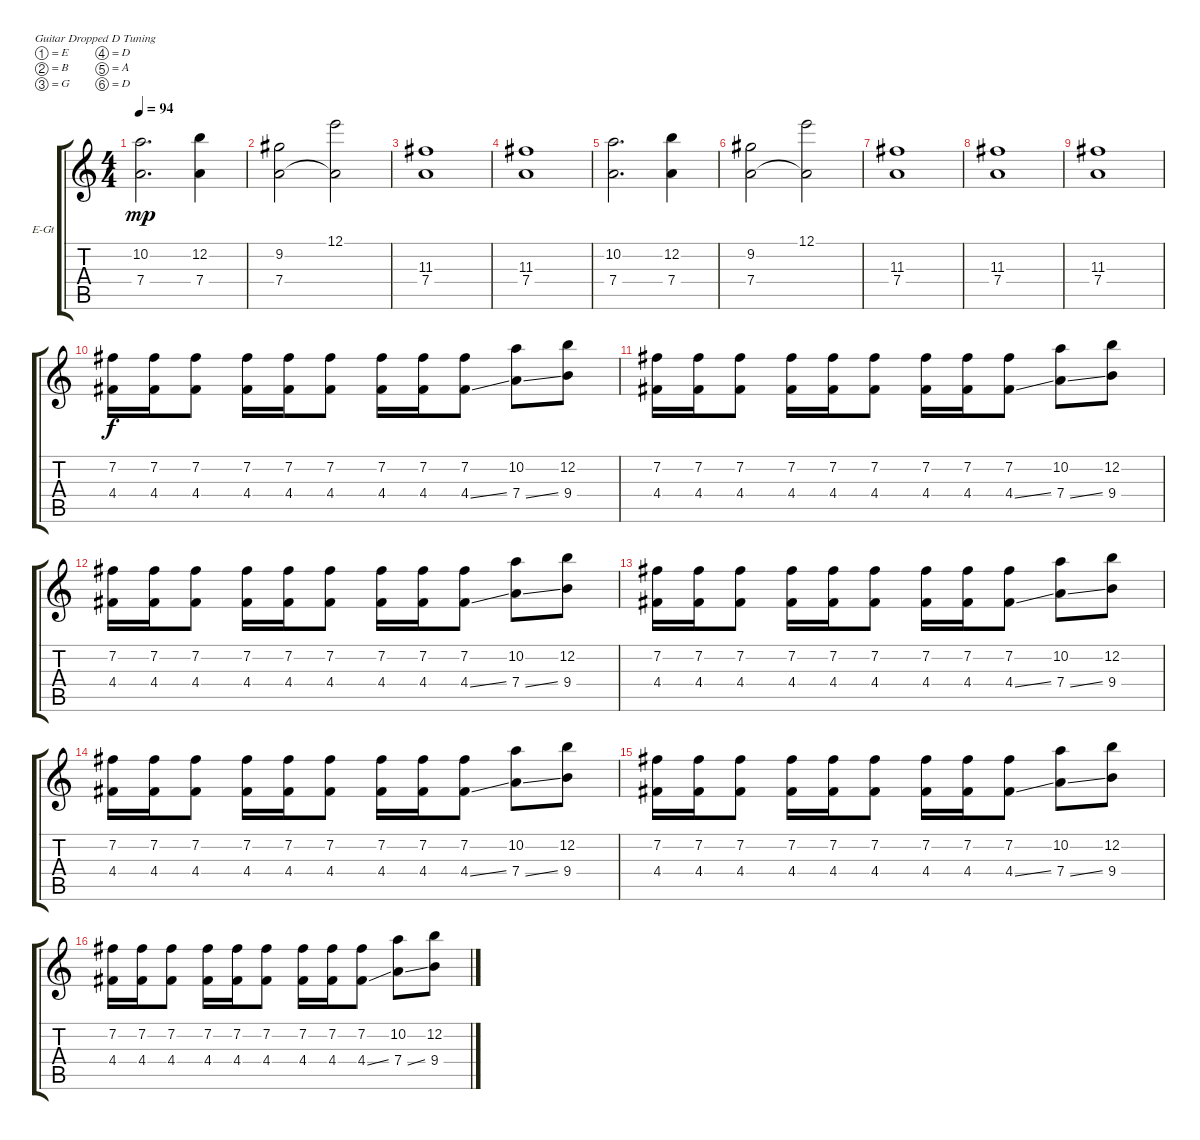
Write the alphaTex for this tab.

\defaultSystemsLayout 4
\bracketExtendMode groupsimilarinstruments
\firstSystemTrackNameOrientation horizontal
\otherSystemsTrackNameOrientation horizontal
\track ("Корень" "E-Gt") {instrument overdrivenguitar}
\staff {score tabs}
\tuning (E4 B3 G3 D3 A2 D2)
\ts (4 4)
\tempo 94
\clef g2
\ks c
(7.4 10.2).2{d dy mp instrument overdrivenguitar} (12.2 7.4).4 |
(7.4 9.2).2 (12.1 7.4{t}).2 |
(7.4 11.3).1 |
(11.3 7.4).1 |
(7.4 10.2).2{d} (12.2 7.4).4 |
(7.4 9.2).2 (12.1 7.4{t}).2 |
(7.4 11.3).1 |
(11.3 7.4).1 |
(11.3 7.4).1 |
(4.4 7.2).16{dy f} (7.2 4.4).16 (4.4 7.2).8 (4.4 7.2).16 (7.2 4.4).16 (4.4 7.2).8 (4.4 7.2).16 (7.2 4.4).16 (4.4{ss} 7.2).8 (7.4{ss} 10.2).8 (12.2 9.4).8 |
(4.4 7.2).16 (7.2 4.4).16 (4.4 7.2).8 (4.4 7.2).16 (7.2 4.4).16 (4.4 7.2).8 (4.4 7.2).16 (7.2 4.4).16 (4.4{ss} 7.2).8 (7.4{ss} 10.2).8 (12.2 9.4).8 |
(4.4 7.2).16 (7.2 4.4).16 (4.4 7.2).8 (4.4 7.2).16 (7.2 4.4).16 (4.4 7.2).8 (4.4 7.2).16 (7.2 4.4).16 (4.4{ss} 7.2).8 (7.4{ss} 10.2).8 (12.2 9.4).8 |
(4.4 7.2).16 (7.2 4.4).16 (4.4 7.2).8 (4.4 7.2).16 (7.2 4.4).16 (4.4 7.2).8 (4.4 7.2).16 (7.2 4.4).16 (4.4{ss} 7.2).8 (7.4{ss} 10.2).8 (12.2 9.4).8 |
(4.4 7.2).16 (7.2 4.4).16 (4.4 7.2).8 (4.4 7.2).16 (7.2 4.4).16 (4.4 7.2).8 (4.4 7.2).16 (7.2 4.4).16 (4.4{ss} 7.2).8 (7.4{ss} 10.2).8 (12.2 9.4).8 |
(4.4 7.2).16 (7.2 4.4).16 (4.4 7.2).8 (4.4 7.2).16 (7.2 4.4).16 (4.4 7.2).8 (4.4 7.2).16 (7.2 4.4).16 (4.4{ss} 7.2).8 (7.4{ss} 10.2).8 (12.2 9.4).8 |
(4.4 7.2).16 (7.2 4.4).16 (4.4 7.2).8 (4.4 7.2).16 (7.2 4.4).16 (4.4 7.2).8 (4.4 7.2).16 (7.2 4.4).16 (4.4{ss} 7.2).8 (7.4{ss} 10.2).8 (12.2 9.4).8
